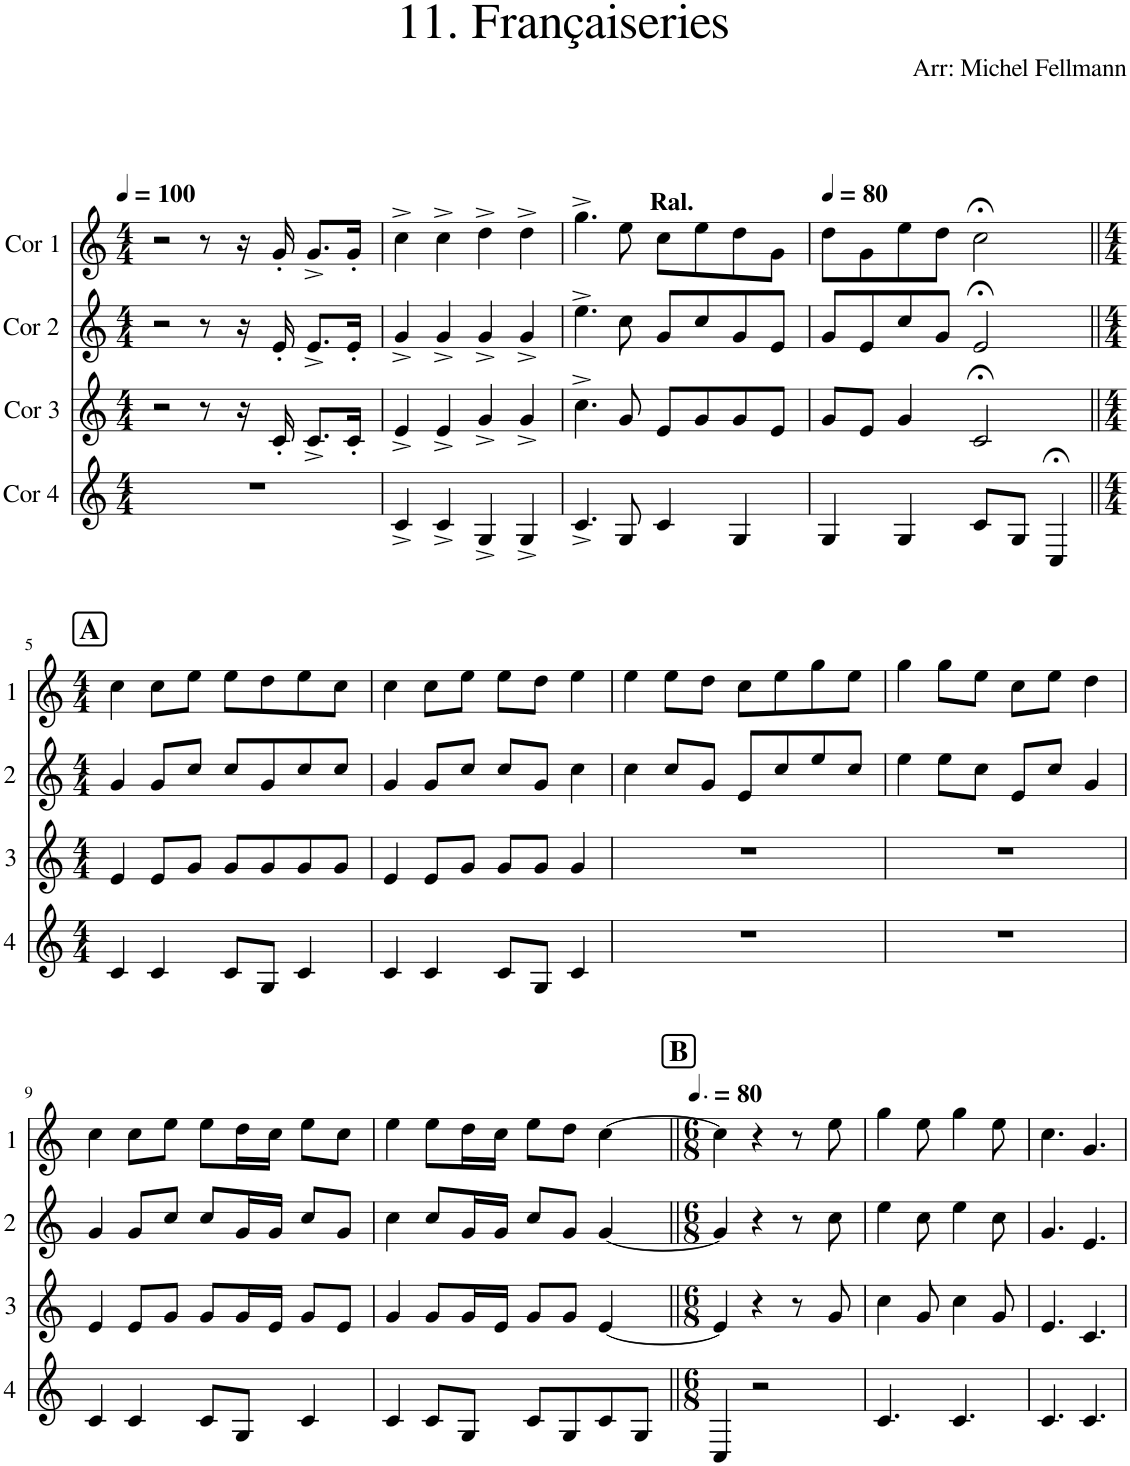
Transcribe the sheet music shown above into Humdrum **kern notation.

**kern	**kern	**kern	**kern
*part4	*part3	*part2	*part1
*staff4	*staff3	*staff2	*staff1
*I"Cor 4	*I"Cor 3	*I"Cor 2	*I"Cor 1
*clefG2	*clefG2	*clefG2	*clefG2
*Trd4c7	*Trd4c7	*Trd4c7	*Trd4c7
*k[]	*k[]	*k[]	*k[]
*M4/4	*M4/4	*M4/4	*M4/4
*MM100	*MM100	*MM100	*MM100
=1	=1	=1	=1
1r	2r	2r	2r
.	8r	8r	8r
.	16r	16r	16r
.	16c'/	16e'/	16g'/
.	8.c^/L	8.e^/L	8.g^/L
.	16c'/Jk	16e'/Jk	16g'/Jk
=2	=2	=2	=2
4c^/	4e^/	4g^/	4cc^\
4c^/	4e^/	4g^/	4cc^\
4G^/	4g^/	4g^/	4dd^\
4G^/	4g^/	4g^/	4dd^\
=3	=3	=3	=3
4.c^/	4.cc^\	4.ee^\	4.gg^\
8G/	8g/	8cc\	8ee\
!	!	!	!LO:TX:a:B:t=Ral.
4c/	8e/L	8g/L	8cc\L
.	8g/	8cc/	8ee\
4G/	8g/	8g/	8dd\
.	8e/J	8e/J	8g\J
=4	=4	=4	=4
*	*	*	*MM80
4G/	8g/L	8g/L	8dd\L
.	8e/J	8e/	8g\
4G/	4g/	8cc/	8ee\
.	.	8g/J	8dd\J
8c/L	2c;</	2e;</	2cc;<\
8G/J	.	.	.
4C;</	.	.	.
!!LO:LB:g=z
!!LO:REH:place=s1:a:B:cj:fs=14:t=A
=5||	=5||	=5||	=5||
*M4/4	*M4/4	*M4/4	*M4/4
4c/	4e/	4g/	4cc\
4c/	8e/L	8g/L	8cc\L
.	8g/J	8cc/J	8ee\J
8c/L	8g/L	8cc/L	8ee\L
8G/J	8g/	8g/	8dd\
4c/	8g/	8cc/	8ee\
.	8g/J	8cc/J	8cc\J
=6	=6	=6	=6
4c/	4e/	4g/	4cc\
4c/	8e/L	8g/L	8cc\L
.	8g/J	8cc/J	8ee\J
8c/L	8g/L	8cc/L	8ee\L
8G/J	8g/J	8g/J	8dd\J
4c/	4g/	4cc\	4ee\
=7	=7	=7	=7
1r	1r	4cc\	4ee\
.	.	8cc/L	8ee\L
.	.	8g/J	8dd\J
.	.	8e/L	8cc\L
.	.	8cc/	8ee\
.	.	8ee/	8gg\
.	.	8cc/J	8ee\J
=8	=8	=8	=8
1r	1r	4ee\	4gg\
.	.	8ee\L	8gg\L
.	.	8cc\J	8ee\J
.	.	8e/L	8cc\L
.	.	8cc/J	8ee\J
.	.	4g/	4dd\
!!LO:LB:g=z
=9	=9	=9	=9
4c/	4e/	4g/	4cc\
4c/	8e/L	8g/L	8cc\L
.	8g/J	8cc/J	8ee\J
8c/L	8g/L	8cc/L	8ee\L
8G/J	16g/L	16g/L	16dd\L
.	16e/JJ	16g/JJ	16cc\JJ
4c/	8g/L	8cc/L	8ee\L
.	8e/J	8g/J	8cc\J
=10	=10	=10	=10
4c/	4g/	4cc\	4ee\
8c/L	8g/L	8cc/L	8ee\L
8G/J	16g/L	16g/L	16dd\L
.	16e/JJ	16g/JJ	16cc\JJ
8c/L	8g/L	8cc/L	8ee\L
8G/	8g/J	8g/J	8dd\J
8c/	[4e/	[4g/	[4cc\
8G/J	.	.	.
=11||	=11||	=11||	=11||
!!LO:REH:place=s1:a:B:cj:fs=14:t=B
*M6/8	*M6/8	*M6/8	*M6/8
*	*	*	*MM120
4C/	4e/]	4g/]	4cc\]
2r	4r	4r	4r
.	8r	8r	8r
.	8g/	8cc\	8ee\
=12	=12	=12	=12
4.c/	4cc\	4ee\	4gg\
.	8g/	8cc\	8ee\
4.c/	4cc\	4ee\	4gg\
.	8g/	8cc\	8ee\
=13	=13	=13	=13
4.c/	4.e/	4.g/	4.cc\
4.c/	4.c/	4.e/	4.g/
=	=	=	=
*-	*-	*-	*-
